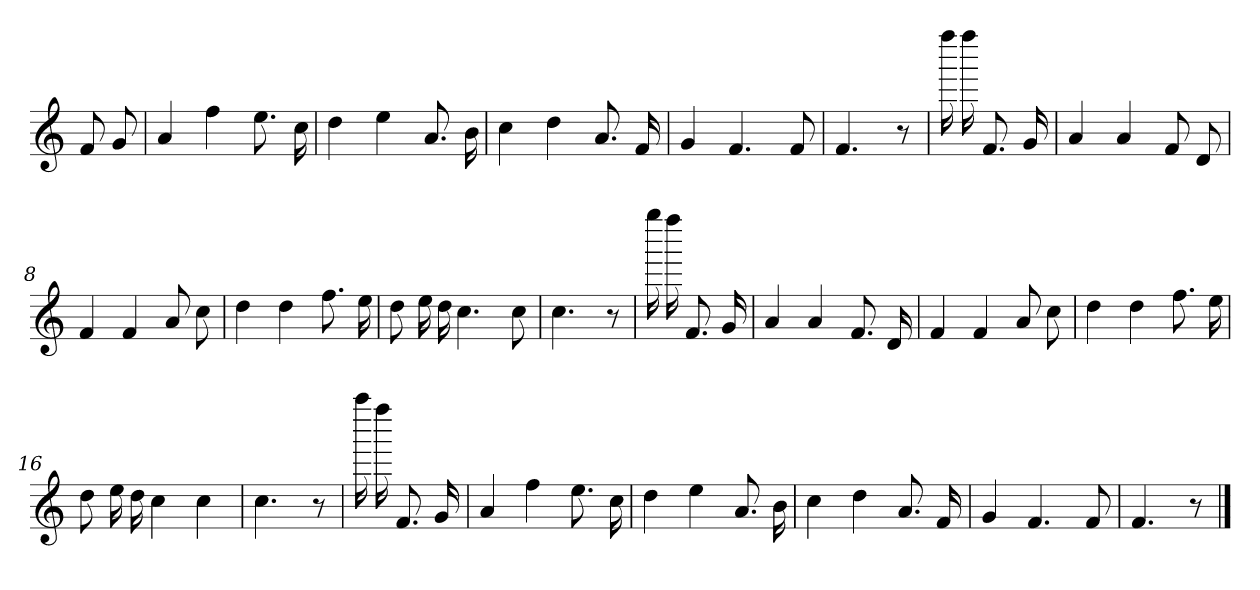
**kern
*part1
*staff1
*clefG2
*k[]
=
8f
8g
=1
4a
4ff
8.ee
16cc
=2
4dd
4ee
8.a
16b
=3
4cc
4dd
8.a
16f
=4
4g
4.f
8f
=5
4.f
8r
=6
16ffff
16ffff
8.f
16g
=7
4a
4a
8f
8d
=8
4f
4f
8a
8cc
=9
4dd
4dd
8.ff
16ee
=10
8dd
16ee
16dd
4.cc
8cc
=11
4.cc
8r
=12
16gggg
16ffff
8.f
16g
=13
4a
4a
8.f
16d
=14
4f
4f
8a
8cc
=15
4dd
4dd
8.ff
16ee
=16
8dd
16ee
16dd
4cc
4cc
=17
4.cc
8r
=18
16aaaa
16ffff
8.f
16g
=19
4a
4ff
8.ee
16cc
=20
4dd
4ee
8.a
16b
=21
4cc
4dd
8.a
16f
=22
4g
4.f
8f
=23
4.f
8r
==
*-
